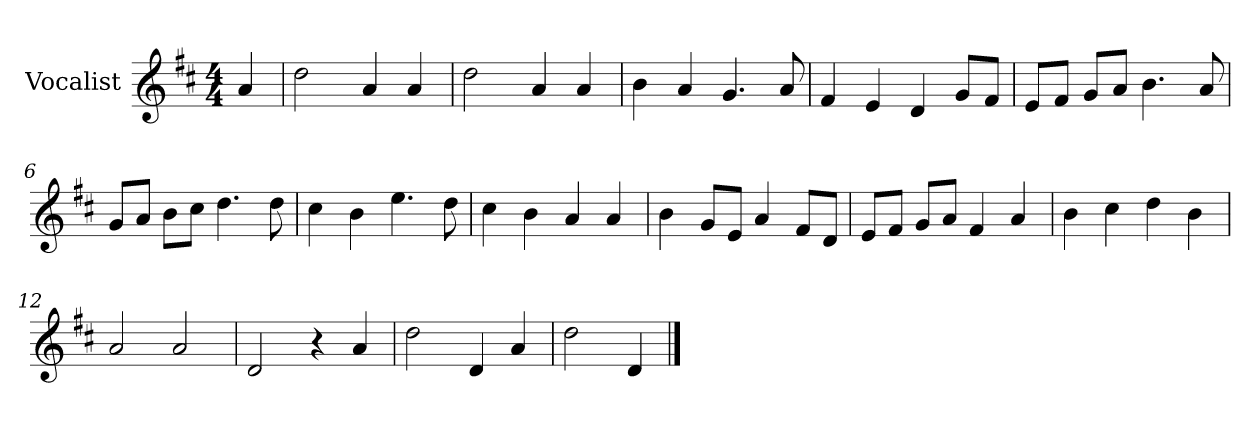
**kern
*part1
*staff1
*I"Vocalist
*k[f#c#]
*D:
*M4/4
=
4a
=1
2dd
4a
4a
=2
2dd
4a
4a
=3
4b
4a
4.g
8a
=4
4f#
4e
4d
8gL
8f#J
=5
8eL
8f#J
8gL
8aJ
4.b
8a
=6
8gL
8aJ
8bL
8cc#J
4.dd
8dd
=7
4cc#
4b
4.ee
8dd
=8
4cc#
4b
4a
4a
=9
4b
8gL
8eJ
4a
8f#L
8dJ
=10
8eL
8f#J
8gL
8aJ
4f#
4a
=11
4b
4cc#
4dd
4b
=12
2a
2a
=13
2d
4r
4a
=14
2dd
4d
4a
=15
2dd
4d
==
*-
